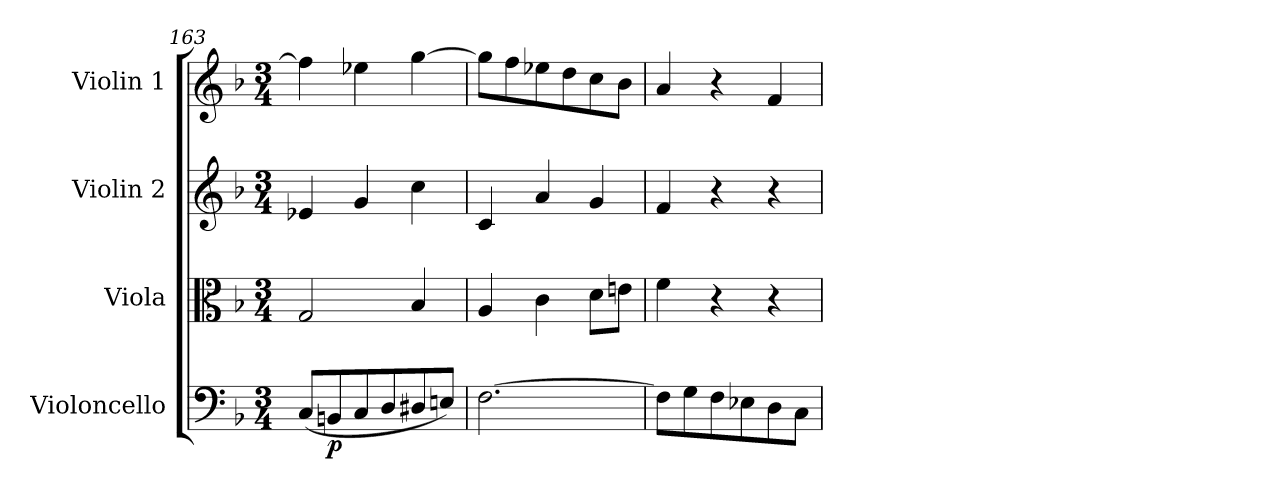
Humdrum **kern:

**kern	**dynam	**kern	**kern	**kern
*part4	*part4	*part3	*part2	*part1
*staff4	*staff4	*staff3	*staff2	*staff1
*I"Violoncello	*	*I"Viola	*I"Violin 2	*I"Violin 1
*I'Vc	*	*I'Vla	*I'Vln	*I'Vln
*clefF4	*	*clefC3	*clefG2	*clefG2
*k[b-]	*	*k[b-]	*k[b-]	*k[b-]
*M3/4	*	*M3/4	*M3/4	*M3/4
=163	=163	=163	=163	=163
(8C/L	.	2G/	4e-X/	4ff\]
!	!LO:DY:b	!	!	!
8BBn/	p	.	.	.
8C/	.	.	4g/	4ee-X\
8D/	.	.	.	.
8D#X/	.	4B-/	4cc\	[4gg\
8En/J)	.	.	.	.
=164	=164	=164	=164	=164
[2.F\	.	4A/	4c/	8gg\L]
.	.	.	.	8ff\
.	.	4c\	4a/	8ee-X\
.	.	.	.	8dd\
.	.	8d\L	4g/	8cc\
.	.	8en\J	.	8b-\J
!!LO:PB:g=z
=165	=165	=165	=165	=165
8F\L]	.	4f\	4f/	4a/
8G\	.	.	.	.
8F\	.	4r	4r	4r
8E-X\	.	.	.	.
8D\	.	4r	4r	4f/
8C\J	.	.	.	.
=	=	=	=	=
*-	*-	*-	*-	*-
